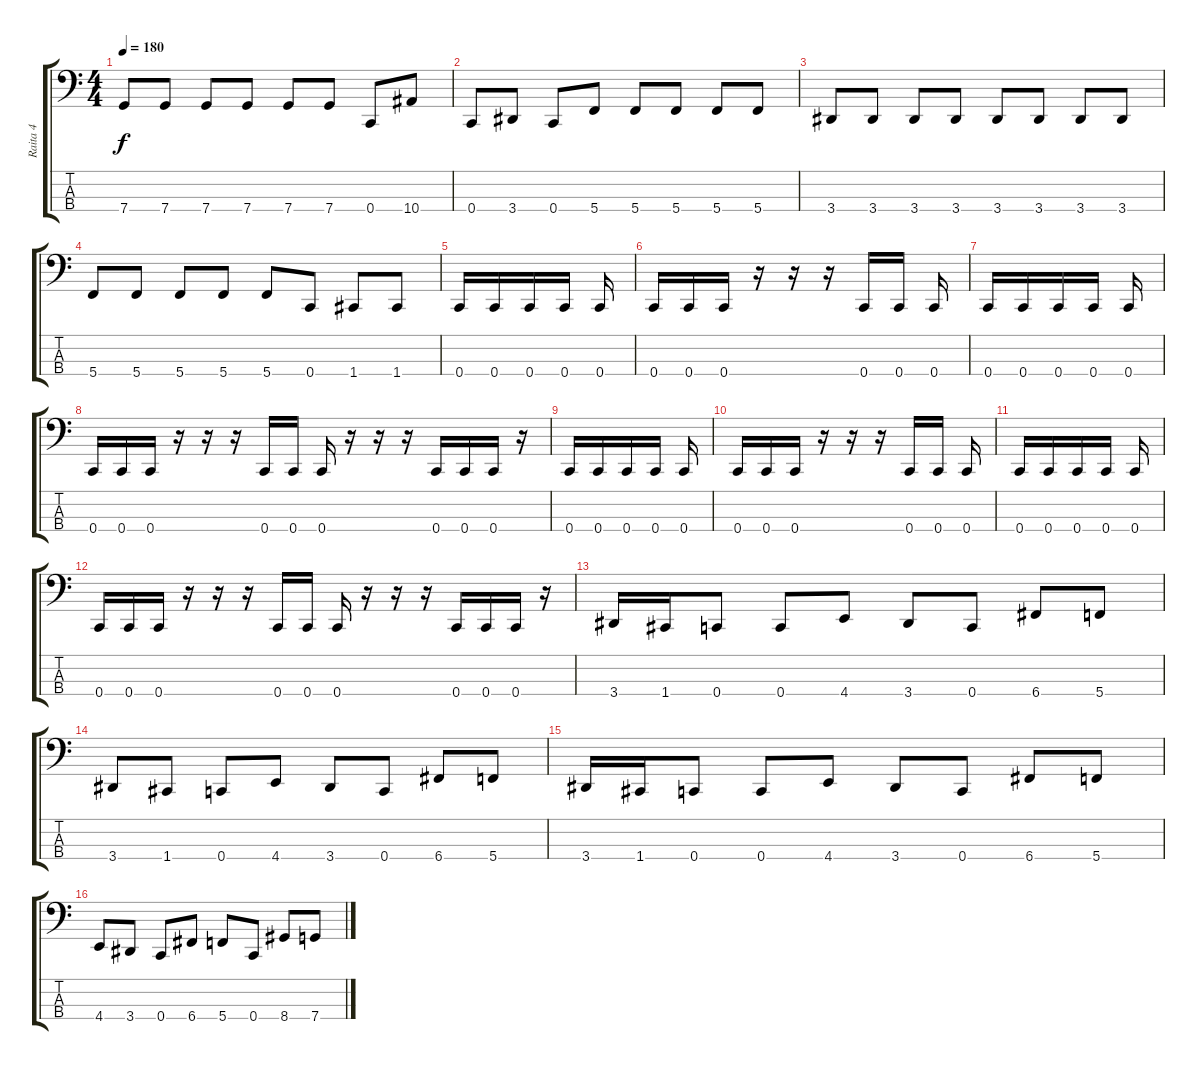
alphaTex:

\track ("Raita 4" "Raita 4") {instrument electricbasspick}
\staff {score tabs}
\tuning (F2 C2 G1 C1) {hide}
\ts (4 4)
\tempo 180
\clef f4
\ks c
7.4.8{dy f} 7.4.8 7.4.8 7.4.8 7.4.8 7.4.8 0.4.8 10.4.8 |
0.4.8 3.4.8 0.4.8 5.4.8 5.4.8 5.4.8 5.4.8 5.4.8 |
3.4.8 3.4.8 3.4.8 3.4.8 3.4.8 3.4.8 3.4.8 3.4.8 |
5.4.8 5.4.8 5.4.8 5.4.8 5.4.8 0.4.8 1.4.8 1.4.8 |
0.4.16 0.4.16 0.4.16 0.4.16 0.4.16 |
0.4.16 0.4.16 0.4.16 r.16 r.16 r.16 0.4.16 0.4.16 0.4.16 |
0.4.16 0.4.16 0.4.16 0.4.16 0.4.16 |
0.4.16 0.4.16 0.4.16 r.16 r.16 r.16 0.4.16 0.4.16 0.4.16 r.16 r.16 r.16 0.4.16 0.4.16 0.4.16 r.16 |
0.4.16 0.4.16 0.4.16 0.4.16 0.4.16 |
0.4.16 0.4.16 0.4.16 r.16 r.16 r.16 0.4.16 0.4.16 0.4.16 |
0.4.16 0.4.16 0.4.16 0.4.16 0.4.16 |
0.4.16 0.4.16 0.4.16 r.16 r.16 r.16 0.4.16 0.4.16 0.4.16 r.16 r.16 r.16 0.4.16 0.4.16 0.4.16 r.16 |
3.4.16 1.4.16 0.4.8 0.4.8 4.4.8 3.4.8 0.4.8 6.4.8 5.4.8 |
3.4.8 1.4.8 0.4.8 4.4.8 3.4.8 0.4.8 6.4.8 5.4.8 |
3.4.16 1.4.16 0.4.8 0.4.8 4.4.8 3.4.8 0.4.8 6.4.8 5.4.8 |
4.4.8 3.4.8 0.4.8 6.4.8 5.4.8 0.4.8 8.4.8 7.4.8
